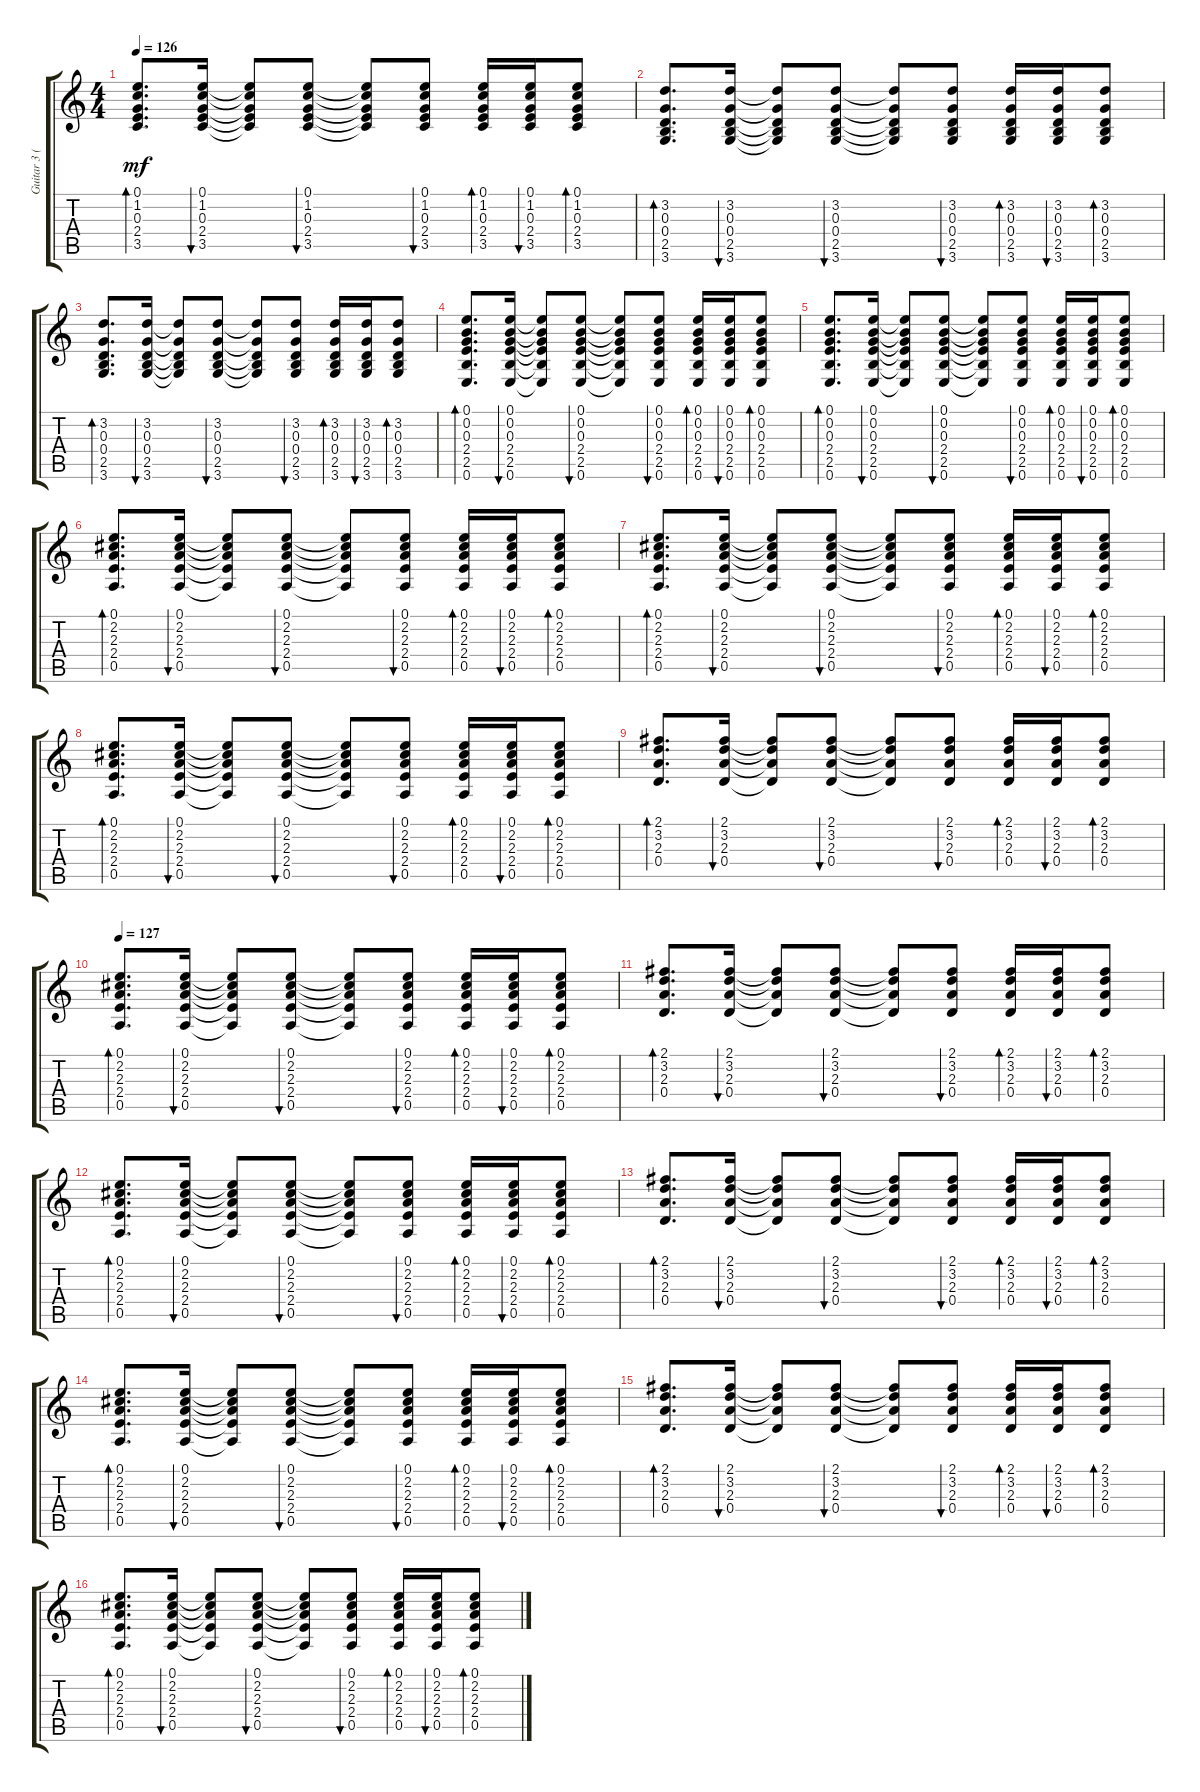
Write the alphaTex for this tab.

\track ("Guitar 3 (Eddie Mottau)" "Guitar 3 (") {instrument acousticguitarsteel}
\staff {score tabs}
\tuning (E4 B3 G3 D3 A2 E2) {hide}
\ts (4 4)
\tempo 126
\clef g2
\ks c
(0.1 1.2 0.3 2.4 3.5).8{d bd 60 dy mf} (0.1 1.2 0.3 2.4 3.5).16{bu 60} (0.1{t} 1.2{t} 0.3{t} 2.4{t} 3.5{t}).8 (0.1 1.2 0.3 2.4 3.5).8{bu 60} (0.1{t} 1.2{t} 0.3{t} 2.4{t} 3.5{t}).8 (0.1 1.2 0.3 2.4 3.5).8{bu 60} (0.1 1.2 0.3 2.4 3.5).16{bd 60} (0.1 1.2 0.3 2.4 3.5).16{bu 60} (0.1 1.2 0.3 2.4 3.5).8{bd 60} |
(3.2 0.3 0.4 2.5 3.6).8{d bd 60} (3.2 0.3 0.4 2.5 3.6).16{bu 60} (3.2{t} 0.3{t} 0.4{t} 2.5{t} 3.6{t}).8 (3.2 0.3 0.4 2.5 3.6).8{bu 60} (3.2{t} 0.3{t} 0.4{t} 2.5{t} 3.6{t}).8 (3.2 0.3 0.4 2.5 3.6).8{bu 60} (3.2 0.3 0.4 2.5 3.6).16{bd 60} (3.2 0.3 0.4 2.5 3.6).16{bu 60} (3.2 0.3 0.4 2.5 3.6).8{bd 60} |
(3.2 0.3 0.4 2.5 3.6).8{d bd 60} (3.2 0.3 0.4 2.5 3.6).16{bu 60} (3.2{t} 0.3{t} 0.4{t} 2.5{t} 3.6{t}).8 (3.2 0.3 0.4 2.5 3.6).8{bu 60} (3.2{t} 0.3{t} 0.4{t} 2.5{t} 3.6{t}).8 (3.2 0.3 0.4 2.5 3.6).8{bu 60} (3.2 0.3 0.4 2.5 3.6).16{bd 60} (3.2 0.3 0.4 2.5 3.6).16{bu 60} (3.2 0.3 0.4 2.5 3.6).8{bd 60} |
(0.1 0.2 0.3 2.4 2.5 0.6).8{d bd 60} (0.1 0.2 0.3 2.4 2.5 0.6).16{bu 60} (0.1{t} 0.2{t} 0.3{t} 2.4{t} 2.5{t} 0.6{t}).8 (0.1 0.2 0.3 2.4 2.5 0.6).8{bu 60} (0.1{t} 0.2{t} 0.3{t} 2.4{t} 2.5{t} 0.6{t}).8 (0.1 0.2 0.3 2.4 2.5 0.6).8{bu 60} (0.1 0.2 0.3 2.4 2.5 0.6).16{bd 60} (0.1 0.2 0.3 2.4 2.5 0.6).16{bu 60} (0.1 0.2 0.3 2.4 2.5 0.6).8{bd 60} |
(0.1 0.2 0.3 2.4 2.5 0.6).8{d bd 60} (0.1 0.2 0.3 2.4 2.5 0.6).16{bu 60} (0.1{t} 0.2{t} 0.3{t} 2.4{t} 2.5{t} 0.6{t}).8 (0.1 0.2 0.3 2.4 2.5 0.6).8{bu 60} (0.1{t} 0.2{t} 0.3{t} 2.4{t} 2.5{t} 0.6{t}).8 (0.1 0.2 0.3 2.4 2.5 0.6).8{bu 60} (0.1 0.2 0.3 2.4 2.5 0.6).16{bd 60} (0.1 0.2 0.3 2.4 2.5 0.6).16{bu 60} (0.1 0.2 0.3 2.4 2.5 0.6).8{bd 60} |
(0.1 2.2 2.3 2.4 0.5).8{d bd 60} (0.1 2.2 2.3 2.4 0.5).16{bu 60} (0.1{t} 2.2{t} 2.3{t} 2.4{t} 0.5{t}).8 (0.1 2.2 2.3 2.4 0.5).8{bu 60} (0.1{t} 2.2{t} 2.3{t} 2.4{t} 0.5{t}).8 (0.1 2.2 2.3 2.4 0.5).8{bu 60} (0.1 2.2 2.3 2.4 0.5).16{bd 60} (0.1 2.2 2.3 2.4 0.5).16{bu 60} (0.1 2.2 2.3 2.4 0.5).8{bd 60} |
(0.1 2.2 2.3 2.4 0.5).8{d bd 60} (0.1 2.2 2.3 2.4 0.5).16{bu 60} (0.1{t} 2.2{t} 2.3{t} 2.4{t} 0.5{t}).8 (0.1 2.2 2.3 2.4 0.5).8{bu 60} (0.1{t} 2.2{t} 2.3{t} 2.4{t} 0.5{t}).8 (0.1 2.2 2.3 2.4 0.5).8{bu 60} (0.1 2.2 2.3 2.4 0.5).16{bd 60} (0.1 2.2 2.3 2.4 0.5).16{bu 60} (0.1 2.2 2.3 2.4 0.5).8{bd 60} |
(0.1 2.2 2.3 2.4 0.5).8{d bd 60} (0.1 2.2 2.3 2.4 0.5).16{bu 60} (0.1{t} 2.2{t} 2.3{t} 2.4{t} 0.5{t}).8 (0.1 2.2 2.3 2.4 0.5).8{bu 60} (0.1{t} 2.2{t} 2.3{t} 2.4{t} 0.5{t}).8 (0.1 2.2 2.3 2.4 0.5).8{bu 60} (0.1 2.2 2.3 2.4 0.5).16{bd 60} (0.1 2.2 2.3 2.4 0.5).16{bu 60} (0.1 2.2 2.3 2.4 0.5).8{bd 60} |
(2.1 3.2 2.3 0.4).8{d bd 60} (2.1 3.2 2.3 0.4).16{bu 60} (2.1{t} 3.2{t} 2.3{t} 0.4{t}).8 (2.1 3.2 2.3 0.4).8{bu 60} (2.1{t} 3.2{t} 2.3{t} 0.4{t}).8 (2.1 3.2 2.3 0.4).8{bu 60} (2.1 3.2 2.3 0.4).16{bd 60} (2.1 3.2 2.3 0.4).16{bu 60} (2.1 3.2 2.3 0.4).8{bd 60} |
\tempo 127
(0.1 2.2 2.3 2.4 0.5).8{d bd 60} (0.1 2.2 2.3 2.4 0.5).16{bu 60} (0.1{t} 2.2{t} 2.3{t} 2.4{t} 0.5{t}).8 (0.1 2.2 2.3 2.4 0.5).8{bu 60} (0.1{t} 2.2{t} 2.3{t} 2.4{t} 0.5{t}).8 (0.1 2.2 2.3 2.4 0.5).8{bu 60} (0.1 2.2 2.3 2.4 0.5).16{bd 60} (0.1 2.2 2.3 2.4 0.5).16{bu 60} (0.1 2.2 2.3 2.4 0.5).8{bd 60} |
(2.1 3.2 2.3 0.4).8{d bd 60} (2.1 3.2 2.3 0.4).16{bu 60} (2.1{t} 3.2{t} 2.3{t} 0.4{t}).8 (2.1 3.2 2.3 0.4).8{bu 60} (2.1{t} 3.2{t} 2.3{t} 0.4{t}).8 (2.1 3.2 2.3 0.4).8{bu 60} (2.1 3.2 2.3 0.4).16{bd 60} (2.1 3.2 2.3 0.4).16{bu 60} (2.1 3.2 2.3 0.4).8{bd 60} |
(0.1 2.2 2.3 2.4 0.5).8{d bd 60} (0.1 2.2 2.3 2.4 0.5).16{bu 60} (0.1{t} 2.2{t} 2.3{t} 2.4{t} 0.5{t}).8 (0.1 2.2 2.3 2.4 0.5).8{bu 60} (0.1{t} 2.2{t} 2.3{t} 2.4{t} 0.5{t}).8 (0.1 2.2 2.3 2.4 0.5).8{bu 60} (0.1 2.2 2.3 2.4 0.5).16{bd 60} (0.1 2.2 2.3 2.4 0.5).16{bu 60} (0.1 2.2 2.3 2.4 0.5).8{bd 60} |
(2.1 3.2 2.3 0.4).8{d bd 60} (2.1 3.2 2.3 0.4).16{bu 60} (2.1{t} 3.2{t} 2.3{t} 0.4{t}).8 (2.1 3.2 2.3 0.4).8{bu 60} (2.1{t} 3.2{t} 2.3{t} 0.4{t}).8 (2.1 3.2 2.3 0.4).8{bu 60} (2.1 3.2 2.3 0.4).16{bd 60} (2.1 3.2 2.3 0.4).16{bu 60} (2.1 3.2 2.3 0.4).8{bd 60} |
(0.1 2.2 2.3 2.4 0.5).8{d bd 60} (0.1 2.2 2.3 2.4 0.5).16{bu 60} (0.1{t} 2.2{t} 2.3{t} 2.4{t} 0.5{t}).8 (0.1 2.2 2.3 2.4 0.5).8{bu 60} (0.1{t} 2.2{t} 2.3{t} 2.4{t} 0.5{t}).8 (0.1 2.2 2.3 2.4 0.5).8{bu 60} (0.1 2.2 2.3 2.4 0.5).16{bd 60} (0.1 2.2 2.3 2.4 0.5).16{bu 60} (0.1 2.2 2.3 2.4 0.5).8{bd 60} |
(2.1 3.2 2.3 0.4).8{d bd 60} (2.1 3.2 2.3 0.4).16{bu 60} (2.1{t} 3.2{t} 2.3{t} 0.4{t}).8 (2.1 3.2 2.3 0.4).8{bu 60} (2.1{t} 3.2{t} 2.3{t} 0.4{t}).8 (2.1 3.2 2.3 0.4).8{bu 60} (2.1 3.2 2.3 0.4).16{bd 60} (2.1 3.2 2.3 0.4).16{bu 60} (2.1 3.2 2.3 0.4).8{bd 60} |
(0.1 2.2 2.3 2.4 0.5).8{d bd 60} (0.1 2.2 2.3 2.4 0.5).16{bu 60} (0.1{t} 2.2{t} 2.3{t} 2.4{t} 0.5{t}).8 (0.1 2.2 2.3 2.4 0.5).8{bu 60} (0.1{t} 2.2{t} 2.3{t} 2.4{t} 0.5{t}).8 (0.1 2.2 2.3 2.4 0.5).8{bu 60} (0.1 2.2 2.3 2.4 0.5).16{bd 60} (0.1 2.2 2.3 2.4 0.5).16{bu 60} (0.1 2.2 2.3 2.4 0.5).8{bd 60}
